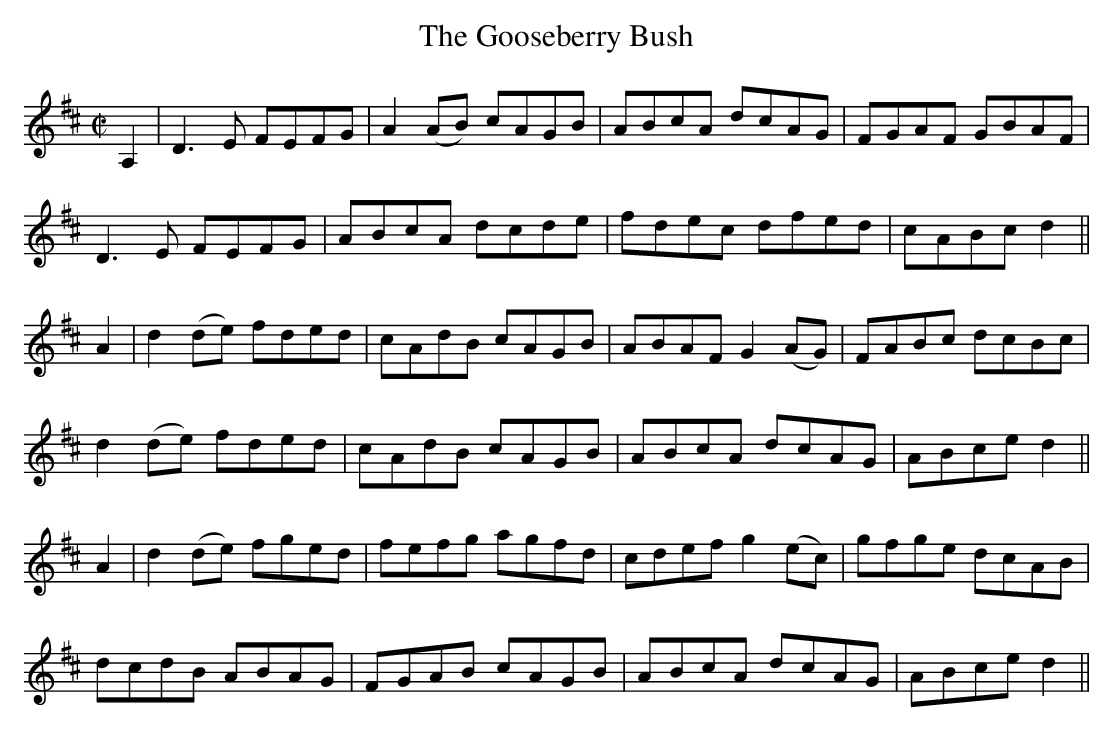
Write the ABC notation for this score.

X:1
T: The Gooseberry Bush
M: C|
L: 1/8
K: D
A,2|D3E FEFG|A2(AB) cAGB|ABcA dcAG|FGAF GBAF|
D3E FEFG|ABcA dcde|fdec dfed|cABcd2||
A2|d2(de) fded|cAdB cAGB|ABAFG2(AG)|FABc dcBc|
d2(de) fded|cAdB cAGB|ABcA dcAG|ABced2||
A2|d2(de) fged|fefg agfd|cdefg2(ec)|gfge dcAB|
dcdB ABAG|FGAB cAGB|ABcA dcAG|ABced2||
